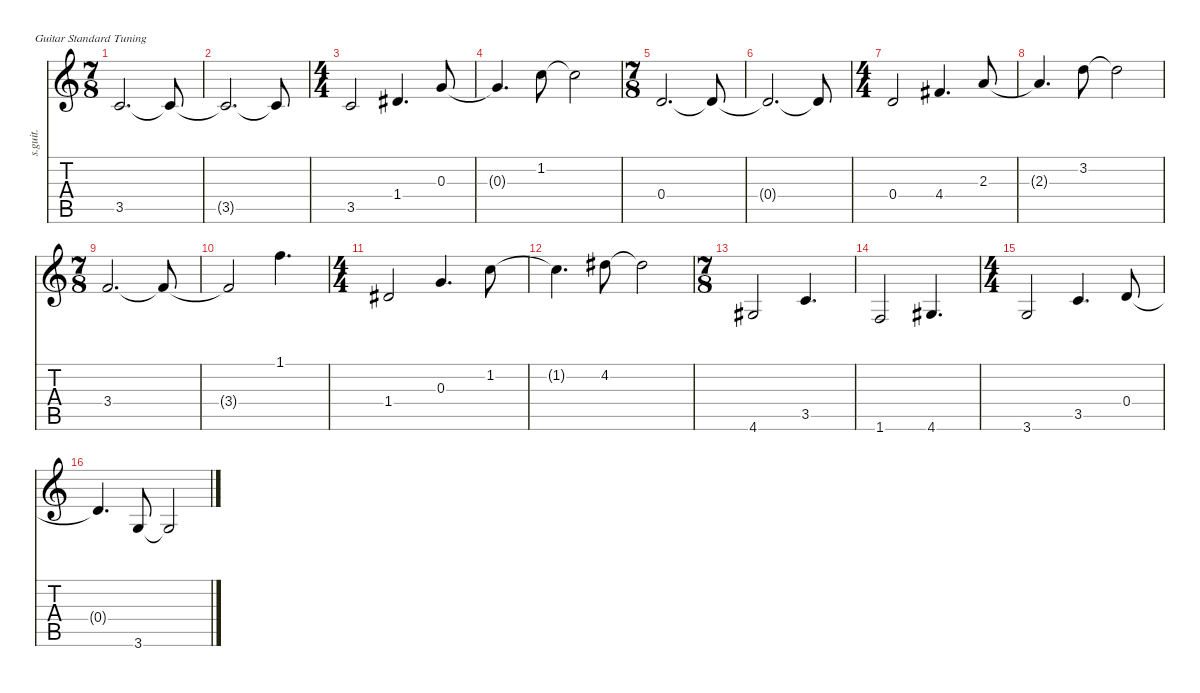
\defaultSystemsLayout 4
\hideDynamics
\bracketExtendMode nobrackets
\track ("Violin 2" "s.guit.") {instrument violin}
\staff {score tabs}
\tuning (E4 B3 G3 D3 A2 E2)
\displaytranspose 12
\ts (7 8)
\beaming (8 2 2 2 2)
\tempo (213 hide)
\clef g2
\ks c
3.5.2{d lyrics (0 "") lyrics (1 "") lyrics (2 "") lyrics (3 "") lyrics (4 "") dy mf} 3.5{t}.8{lyrics (0 "") lyrics (1 "") lyrics (2 "") lyrics (3 "") lyrics (4 "")} |
3.5{t}.2{d lyrics (0 "") lyrics (1 "") lyrics (2 "") lyrics (3 "") lyrics (4 "")} 3.5{t}.8{lyrics (0 "") lyrics (1 "") lyrics (2 "") lyrics (3 "") lyrics (4 "")} |
\ts (4 4)
\beaming (8 2 2 2 2)
3.5.2{lyrics (0 "") lyrics (1 "") lyrics (2 "") lyrics (3 "") lyrics (4 "")} 1.4{acc #}.4{d lyrics (0 "") lyrics (1 "") lyrics (2 "") lyrics (3 "") lyrics (4 "")} 0.3.8{lyrics (0 "") lyrics (1 "") lyrics (2 "") lyrics (3 "") lyrics (4 "")} |
0.3{t}.4{d lyrics (0 "") lyrics (1 "") lyrics (2 "") lyrics (3 "") lyrics (4 "")} 1.2.8{lyrics (0 "") lyrics (1 "") lyrics (2 "") lyrics (3 "") lyrics (4 "")} 1.2{t}.2{lyrics (0 "") lyrics (1 "") lyrics (2 "") lyrics (3 "") lyrics (4 "")} |
\ts (7 8)
\beaming (8 2 2 2 2)
0.4.2{d lyrics (0 "") lyrics (1 "") lyrics (2 "") lyrics (3 "") lyrics (4 "")} 0.4{t}.8{lyrics (0 "") lyrics (1 "") lyrics (2 "") lyrics (3 "") lyrics (4 "")} |
0.4{t}.2{d lyrics (0 "") lyrics (1 "") lyrics (2 "") lyrics (3 "") lyrics (4 "")} 0.4{t}.8{lyrics (0 "") lyrics (1 "") lyrics (2 "") lyrics (3 "") lyrics (4 "")} |
\ts (4 4)
\beaming (8 2 2 2 2)
0.4.2{lyrics (0 "") lyrics (1 "") lyrics (2 "") lyrics (3 "") lyrics (4 "")} 4.4{acc #}.4{d lyrics (0 "") lyrics (1 "") lyrics (2 "") lyrics (3 "") lyrics (4 "")} 2.3.8{lyrics (0 "") lyrics (1 "") lyrics (2 "") lyrics (3 "") lyrics (4 "")} |
2.3{t}.4{d lyrics (0 "") lyrics (1 "") lyrics (2 "") lyrics (3 "") lyrics (4 "")} 3.2.8{lyrics (0 "") lyrics (1 "") lyrics (2 "") lyrics (3 "") lyrics (4 "")} 3.2{t}.2{lyrics (0 "") lyrics (1 "") lyrics (2 "") lyrics (3 "") lyrics (4 "")} |
\ts (7 8)
\beaming (8 2 2 2 2)
3.4.2{d lyrics (0 "") lyrics (1 "") lyrics (2 "") lyrics (3 "") lyrics (4 "")} 3.4{t}.8{lyrics (0 "") lyrics (1 "") lyrics (2 "") lyrics (3 "") lyrics (4 "")} |
3.4{t}.2{lyrics (0 "") lyrics (1 "") lyrics (2 "") lyrics (3 "") lyrics (4 "")} 1.1.4{d lyrics (0 "") lyrics (1 "") lyrics (2 "") lyrics (3 "") lyrics (4 "")} |
\ts (4 4)
\beaming (8 2 2 2 2)
1.4{acc #}.2{lyrics (0 "") lyrics (1 "") lyrics (2 "") lyrics (3 "") lyrics (4 "")} 0.3.4{d lyrics (0 "") lyrics (1 "") lyrics (2 "") lyrics (3 "") lyrics (4 "")} 1.2.8{lyrics (0 "") lyrics (1 "") lyrics (2 "") lyrics (3 "") lyrics (4 "")} |
1.2{t}.4{d lyrics (0 "") lyrics (1 "") lyrics (2 "") lyrics (3 "") lyrics (4 "")} 4.2{acc #}.8{lyrics (0 "") lyrics (1 "") lyrics (2 "") lyrics (3 "") lyrics (4 "")} 4.2{t acc #}.2{lyrics (0 "") lyrics (1 "") lyrics (2 "") lyrics (3 "") lyrics (4 "")} |
\ts (7 8)
\beaming (8 2 2 2 2)
4.6{acc #}.2{lyrics (0 "") lyrics (1 "") lyrics (2 "") lyrics (3 "") lyrics (4 "")} 3.5.4{d lyrics (0 "") lyrics (1 "") lyrics (2 "") lyrics (3 "") lyrics (4 "")} |
1.6.2{lyrics (0 "") lyrics (1 "") lyrics (2 "") lyrics (3 "") lyrics (4 "")} 4.6{acc #}.4{d lyrics (0 "") lyrics (1 "") lyrics (2 "") lyrics (3 "") lyrics (4 "")} |
\ts (4 4)
\beaming (8 2 2 2 2)
3.6.2{lyrics (0 "") lyrics (1 "") lyrics (2 "") lyrics (3 "") lyrics (4 "")} 3.5.4{d lyrics (0 "") lyrics (1 "") lyrics (2 "") lyrics (3 "") lyrics (4 "")} 0.4.8{lyrics (0 "") lyrics (1 "") lyrics (2 "") lyrics (3 "") lyrics (4 "")} |
0.4{t}.4{d lyrics (0 "") lyrics (1 "") lyrics (2 "") lyrics (3 "") lyrics (4 "")} 3.6.8{lyrics (0 "") lyrics (1 "") lyrics (2 "") lyrics (3 "") lyrics (4 "")} 3.6{t}.2{lyrics (0 "") lyrics (1 "") lyrics (2 "") lyrics (3 "") lyrics (4 "")}
